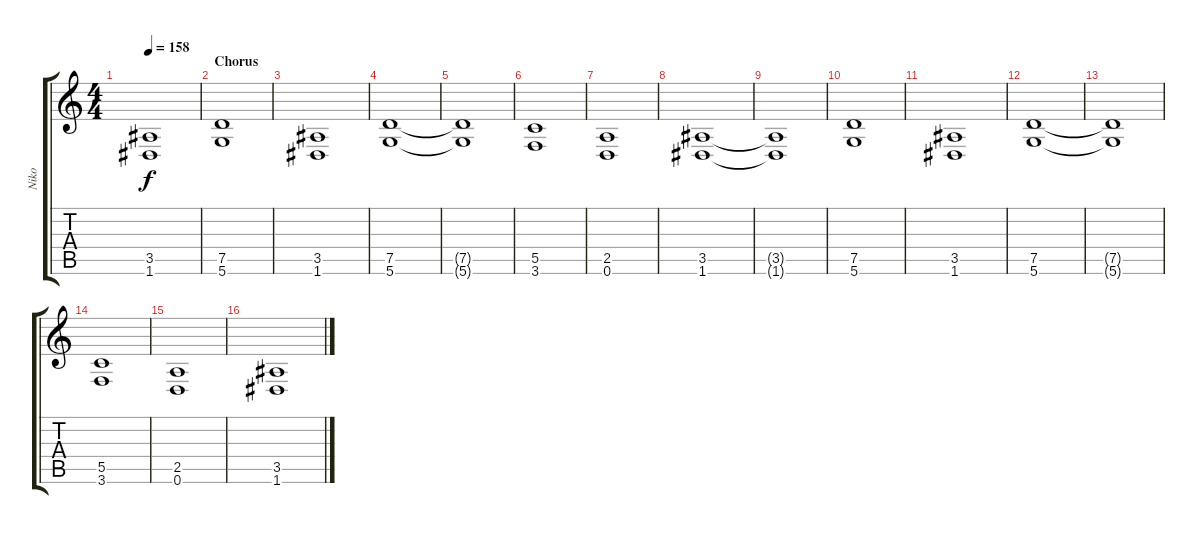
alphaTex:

\track ("Niko" "Niko") {instrument distortionguitar}
\staff {score tabs}
\tuning (D4 A3 F3 C3 G2 D2) {hide}
\ts (4 4)
\tempo 158
\clef g2
\ks c
(3.5{t} 1.6{t}).1{dy f} |
\section ("" "Chorus")
(7.5 5.6).1 |
(3.5 1.6).1 |
(7.5 5.6).1 |
(7.5{t} 5.6{t}).1 |
(5.5 3.6).1 |
(2.5 0.6).1 |
(3.5 1.6).1 |
(3.5{t} 1.6{t}).1 |
(7.5 5.6).1 |
(3.5 1.6).1 |
(7.5 5.6).1 |
(7.5{t} 5.6{t}).1 |
(5.5 3.6).1 |
(2.5 0.6).1 |
(3.5 1.6).1
